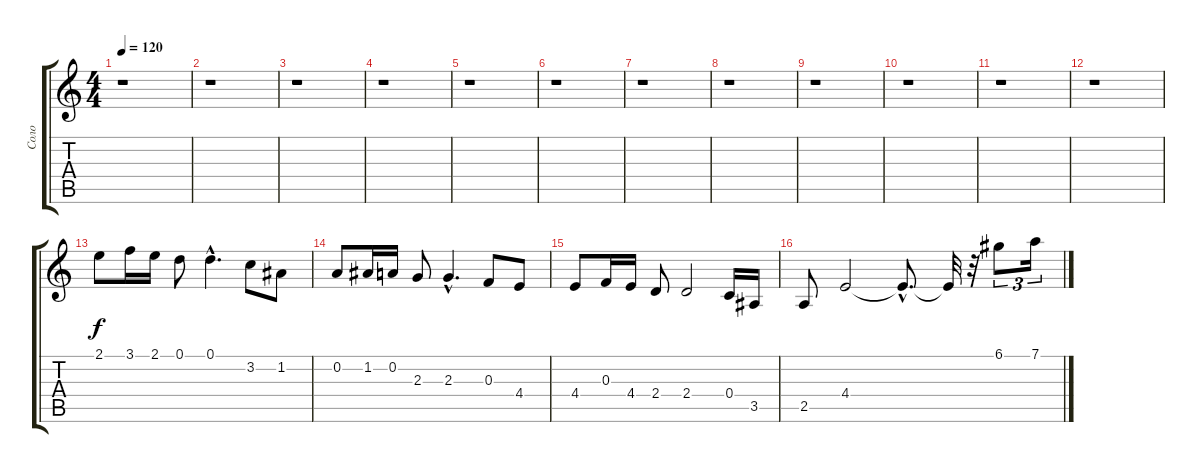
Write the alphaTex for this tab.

\track ("Соло" "Соло") {instrument distortionguitar}
\staff {score tabs}
\tuning (D4 A3 F3 C3 G2 D2) {hide}
\ts (4 4)
\tempo 120
\clef g2
\ks c
r.1{dy f} |
r.1 |
r.1 |
r.1 |
r.1 |
r.1 |
r.1 |
r.1 |
r.1 |
r.1 |
r.1 |
r.1 |
2.1.8 3.1.16 2.1.16 0.1.8 0.1{hac}.4{d} 3.2.8 1.2.8 |
0.2.8 1.2.16 0.2.16 2.3.8 2.3{hac}.4{d} 0.3.8 4.4.8 |
4.4.8 0.3.16 4.4.16 2.4.8 2.4.2 0.4.16 3.5.16 |
2.5.8 4.4.2 4.4{hac t}.8{d} 4.4{t}.32 r.32 6.1.8{tu (3 2)} 7.1.16{tu (3 2)}
